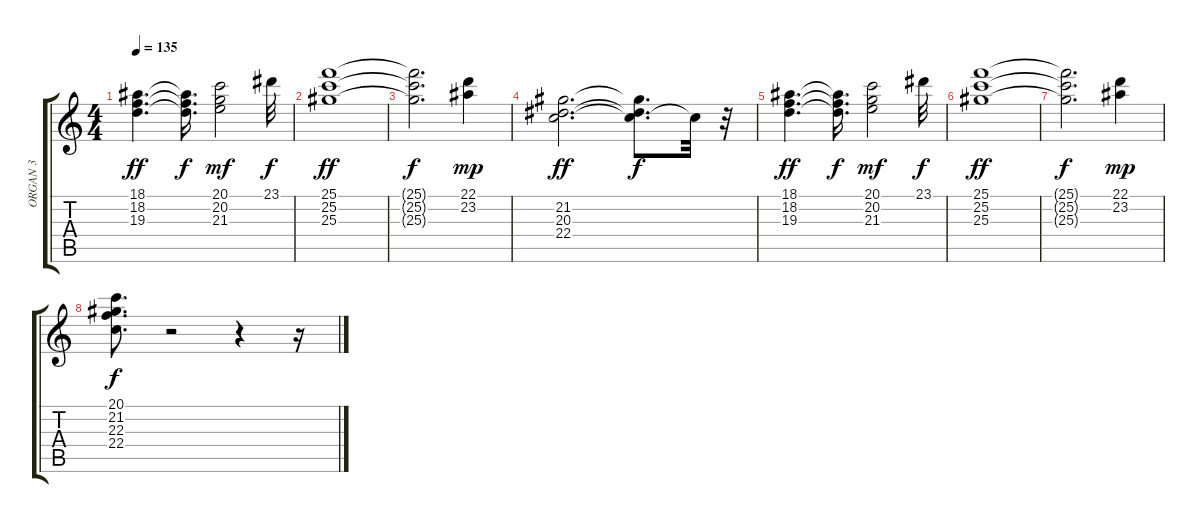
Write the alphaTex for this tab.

\track ("ORGAN 3" "ORGAN 3") {instrument rockorgan}
\staff {score tabs}
\tuning (E4 B3 G3 D3 A2 E2) {hide}
\ts (4 4)
\tempo 135
\clef g2
\ks c
(18.1 18.2 19.3).4{d dy ff} (18.1{t} 18.2{t} 19.3{t}).16{d dy f} (20.1 20.2 21.3).2{dy mf} 23.1.32{dy f} |
(25.1 25.2 25.3).1{dy ff} |
(25.1{t} 25.2{t} 25.3{t}).2{d dy f} (22.1 23.2).4{dy mp} |
(21.2 20.3 22.4).2{d dy ff} (21.2{t} 20.3{t} 22.4{t}).8{d dy f} 22.4{t}.32 r.32 |
(18.1 18.2 19.3).4{d dy ff} (18.1{t} 18.2{t} 19.3{t}).16{d dy f} (20.1 20.2 21.3).2{dy mf} 23.1.32{dy f} |
(25.1 25.2 25.3).1{dy ff} |
(25.1{t} 25.2{t} 25.3{t}).2{d dy f} (22.1 23.2).4{dy mp} |
(20.1 21.2 22.3 22.4).8{d dy f} r.2 r.4 r.16
